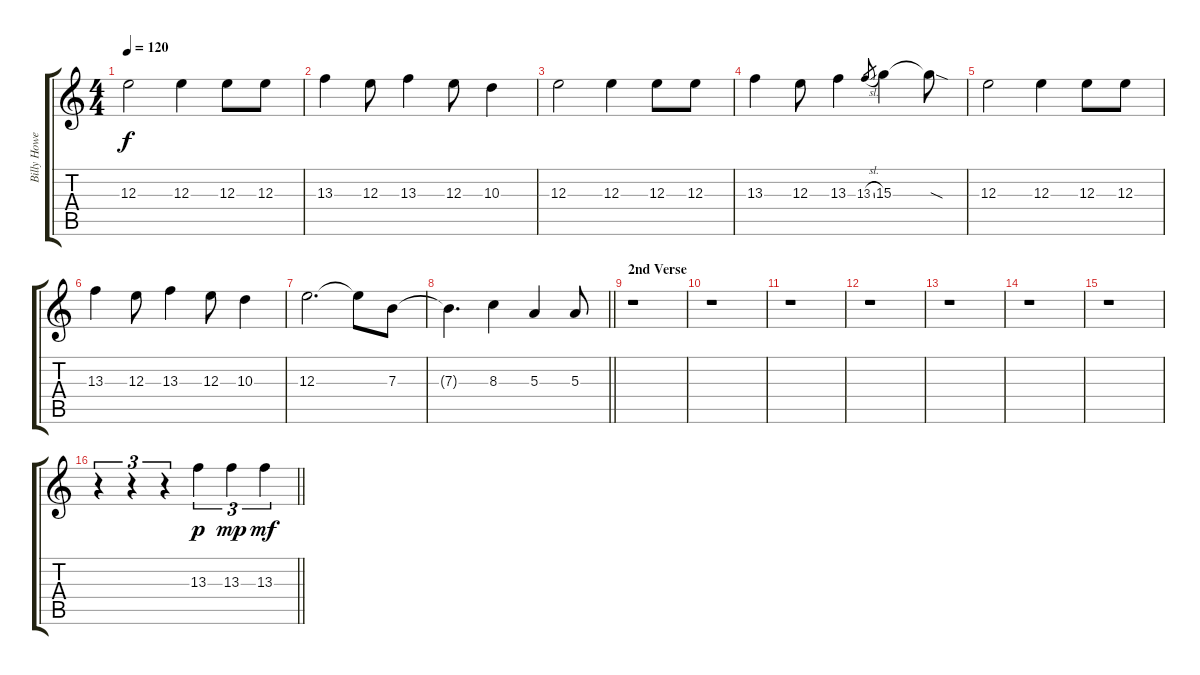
\track ("Billy Howerdel (Lead Guitar I)" "Billy Howe") {instrument electricguitarjazz}
\staff {score tabs}
\tuning (Db4 Ab3 E3 B2 Gb2 Db2) {hide}
\ts (4 4)
\tempo 120
\clef g2
\ks c
12.3.2{dy f} 12.3.4 12.3.8 12.3.8 |
13.3.4 12.3.8 13.3.4 12.3.8 10.3.4 |
12.3.2 12.3.4 12.3.8 12.3.8 |
13.3.4 12.3.8 13.3.4 13.3{sl}.8{gr} 15.3.4 15.3{sod t}.8 |
12.3.2 12.3.4 12.3.8 12.3.8 |
13.3.4 12.3.8 13.3.4 12.3.8 10.3.4 |
12.3.2{d} 12.3{t}.8 7.3.8 |
\barLineRight lightlight
7.3{t}.4{d} 8.3.4 5.3.4 5.3.8 |
\section ("" "2nd Verse")
r.1 |
r.1 |
r.1 |
r.1 |
r.1 |
r.1 |
r.1 |
\barLineRight lightlight
r.4{tu (3 2)} r.4{tu (3 2)} r.4{tu (3 2)} 13.3.4{tu (3 2) dy p} 13.3.4{tu (3 2) dy mp} 13.3.4{tu (3 2) dy mf}
